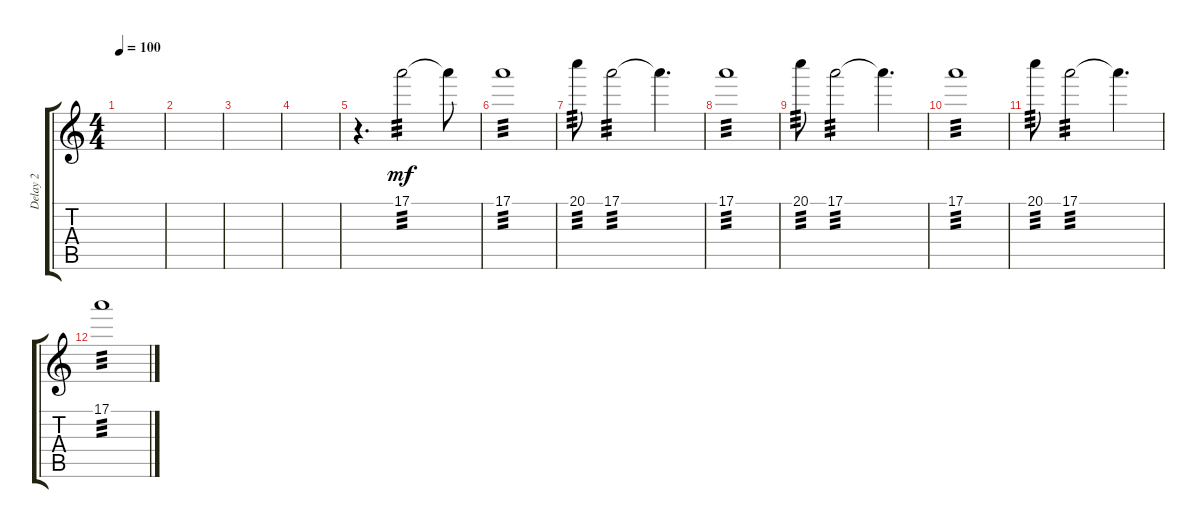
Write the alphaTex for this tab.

\track ("Delay 2" "Delay 2") {instrument electricguitarclean}
\staff {score tabs}
\tuning (E4 B3 G3 D3 A2 E2) {hide}
\ts (4 4)
\tempo 100
\clef g2
\ks c
|
|
|
|
r.4{d} 17.1.2{tp 3 dy mf} 17.1{t}.8 |
17.1.1{tp 3} |
20.1.8{tp 3} 17.1.2{tp 3} 17.1{t}.4{d} |
17.1.1{tp 3} |
20.1.8{tp 3} 17.1.2{tp 3} 17.1{t}.4{d} |
17.1.1{tp 3} |
20.1.8{tp 3} 17.1.2{tp 3} 17.1{t}.4{d} |
17.1.1{tp 3}
